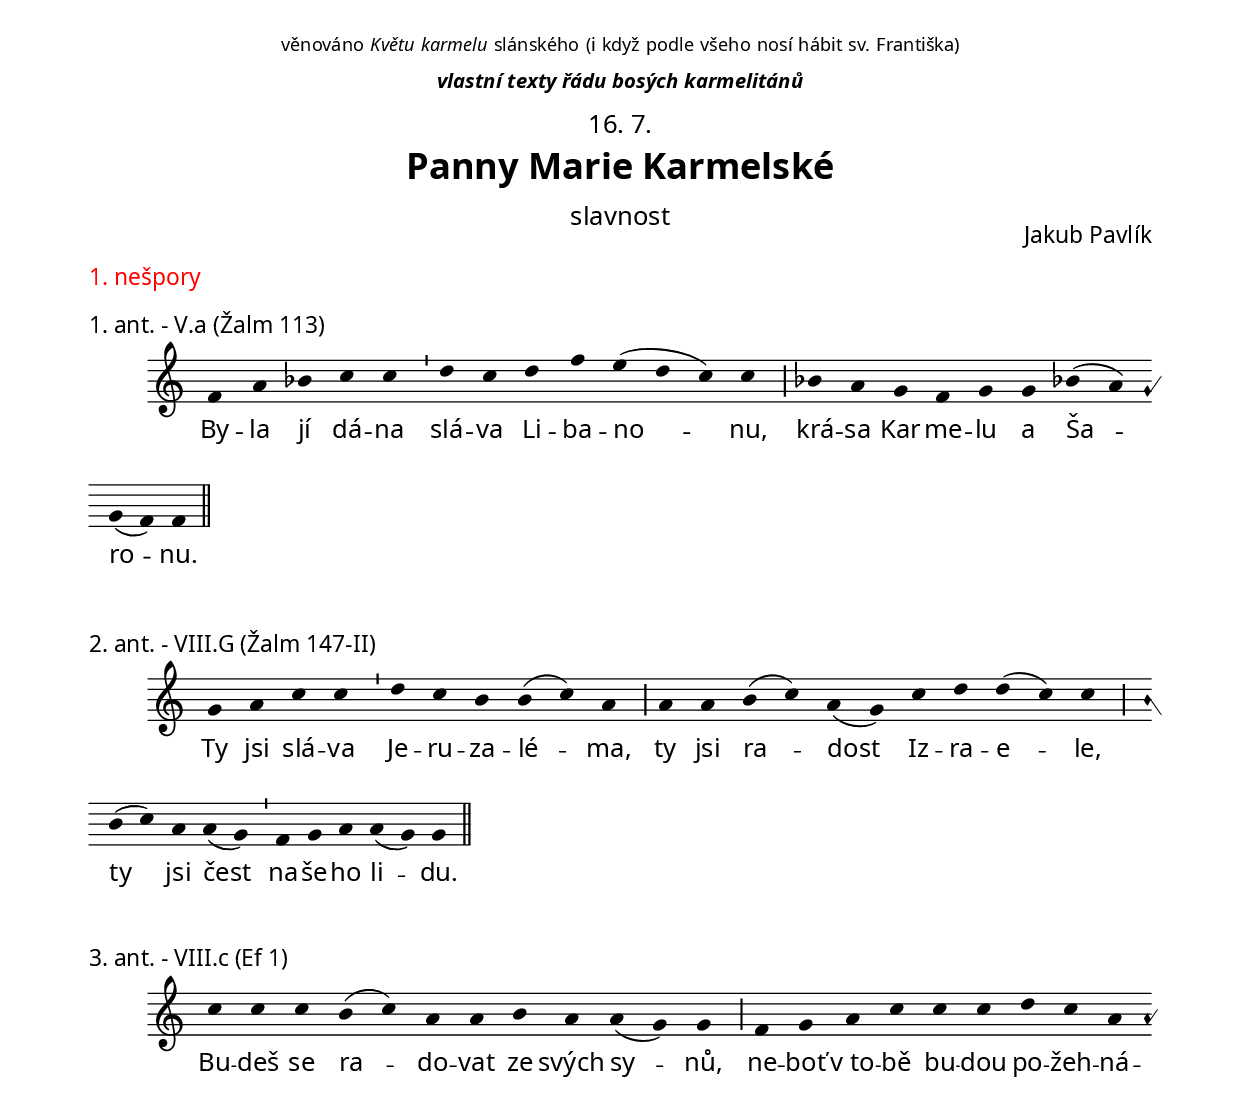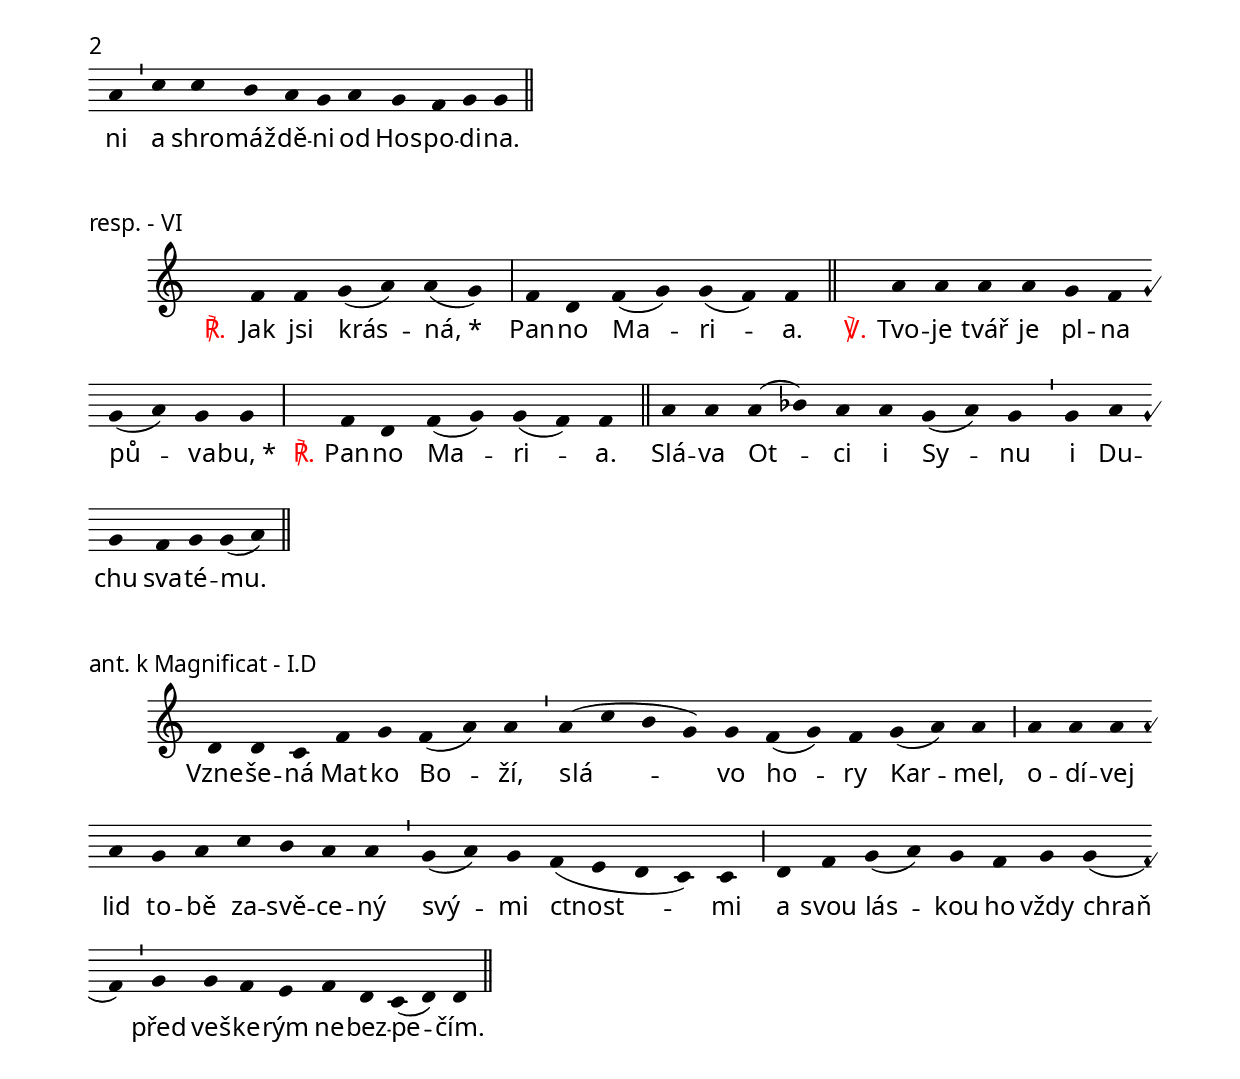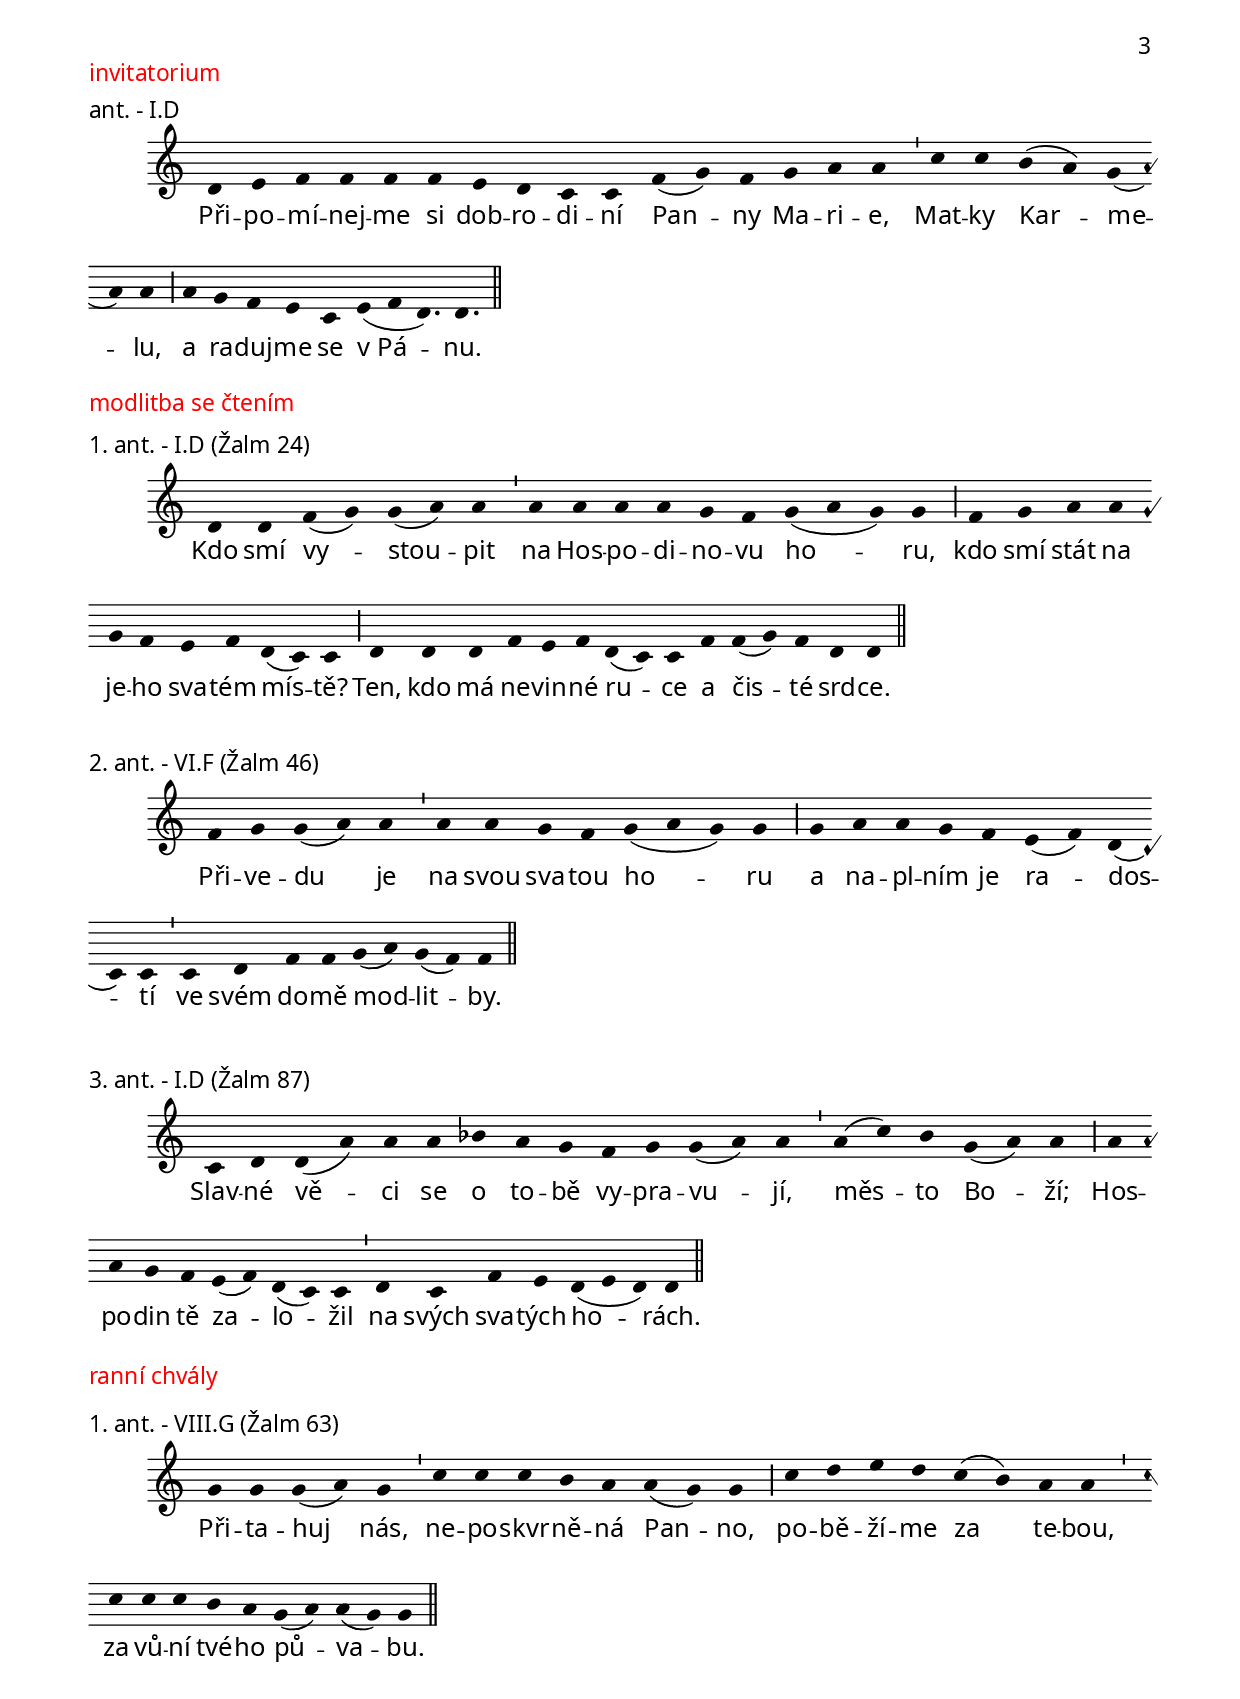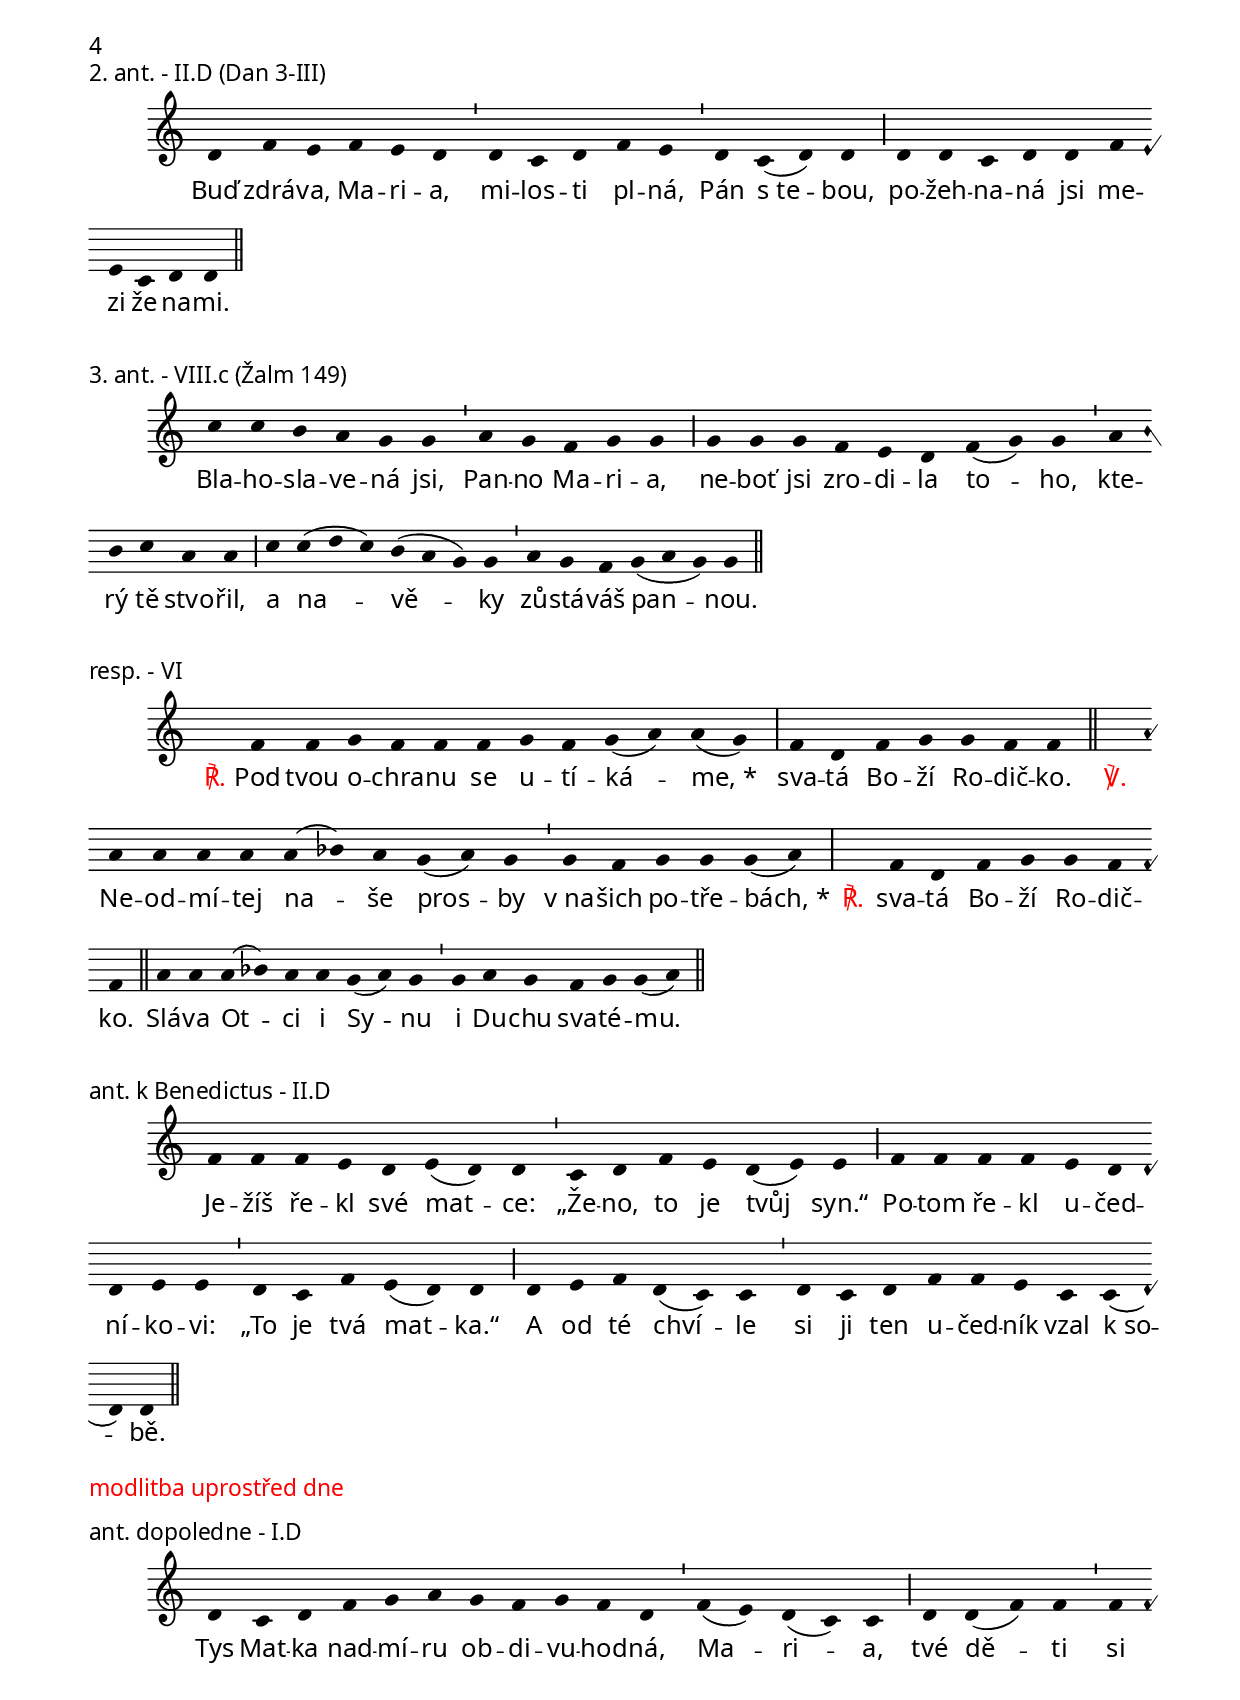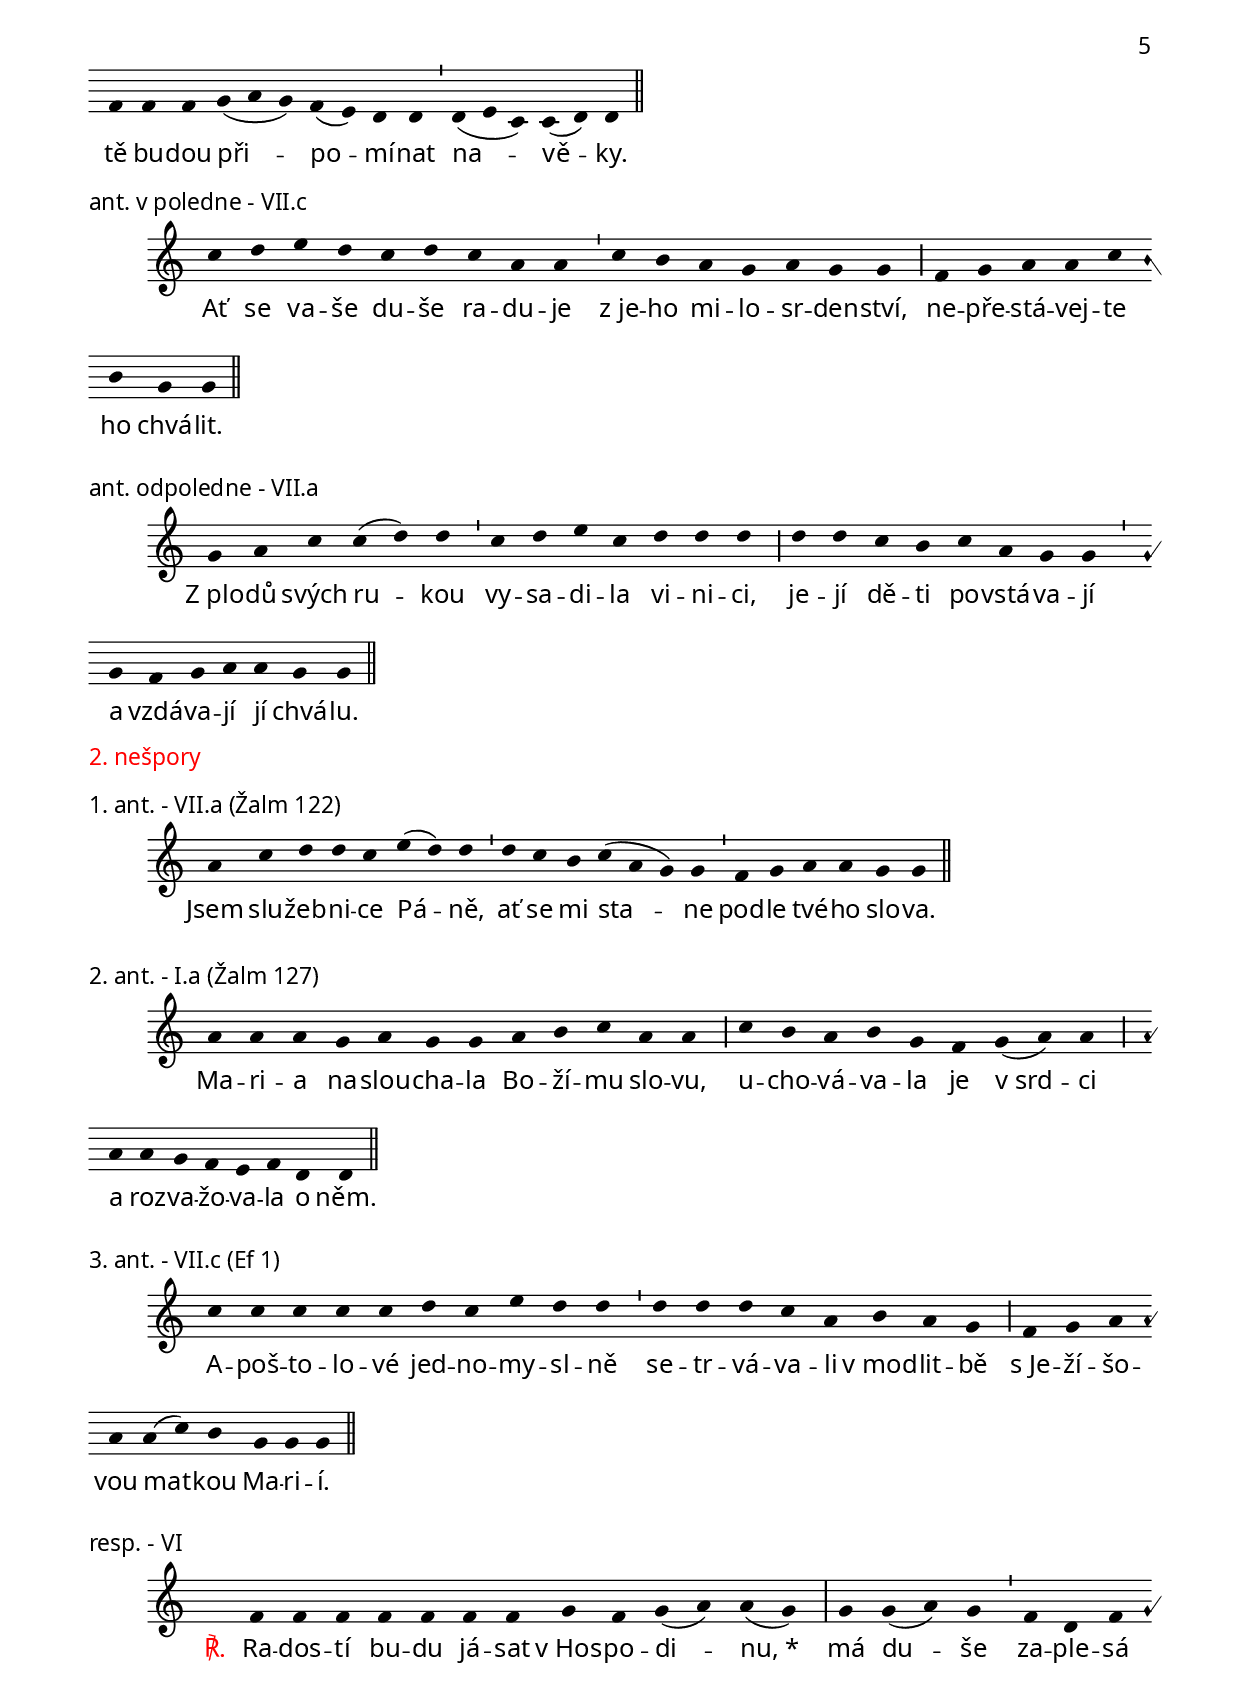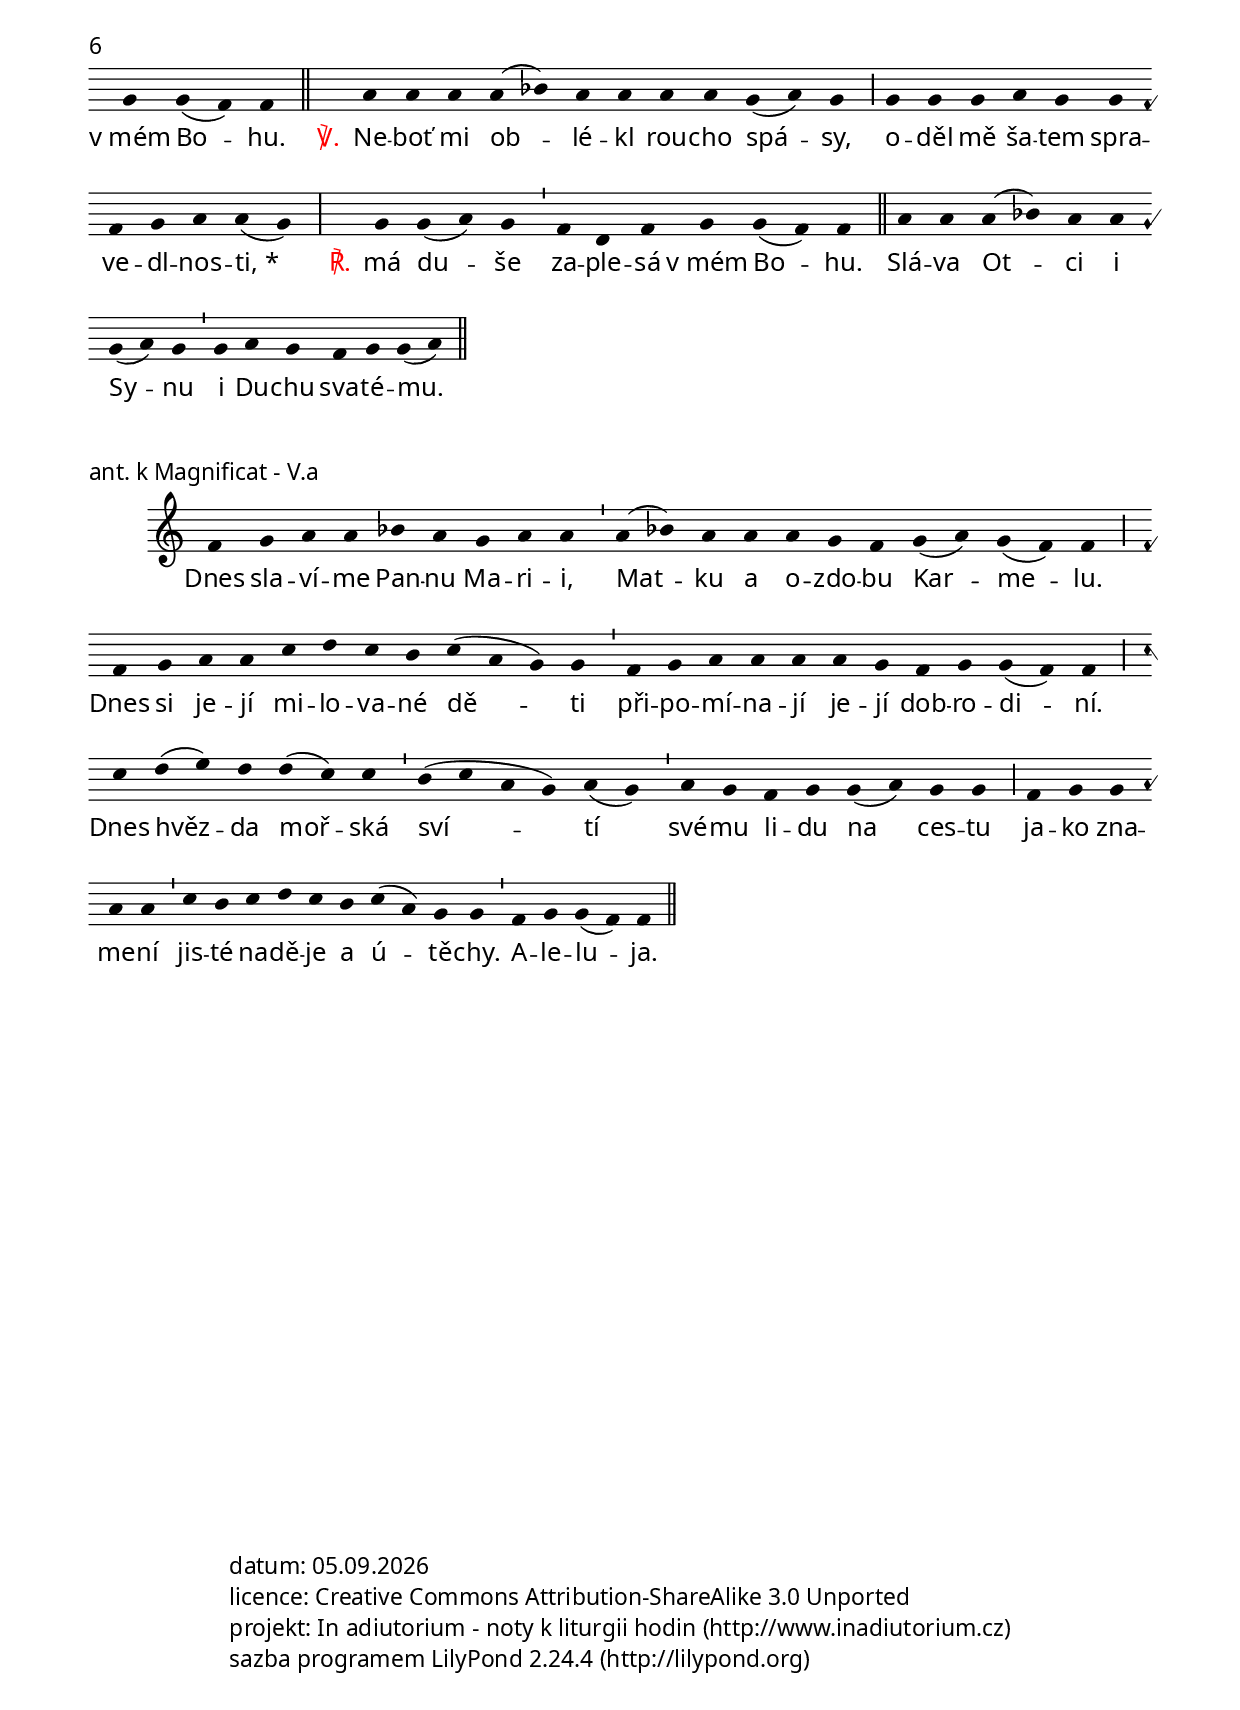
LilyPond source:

\version "2.19.80"

\include "../../spolecne.ly"
\include "../../spolecne/reholni.ly"
\include "../../dilyresponsorii.ly"
\version "2.12.0"

textyOCD = "vlastní texty řádu bosých karmelitánů"


\header {
  title = \markup\titleSvatek
            "Panny Marie Karmelské"
            slavnost
            "16. 7."
            \textyOCD
  composer = "Jakub Pavlík"
  dedication = \markup\tiny{
    věnováno
    \with-url #"https://commons.wikimedia.org/wiki/File:Slan%C3%BD,_kl%C3%A1%C5%A1ter_kostel_Nejsv.Trojice_detail_(2).JPG" {
      \italic{Květu karmelu} slánského
    }
    (i když podle všeho nosí hábit sv. Františka)
  }
}

\markup {\nadpisHodinka {"1. nešpory"}}

\score {
  \relative c' {
    \choralniRezim
    f4 a bes c c \barMin
    d c d f e( d c) c \barMaior
    bes a g f g g bes( a) g( f) f \barFinalis
  }
  \addlyrics {
    By -- la jí dá -- na
    slá -- va Li -- ba -- no -- nu,
    krá -- sa Kar -- me -- lu a Ša -- ro -- nu.
  }
  \header {
    quid = "1. ant."
    modus = "V"
    differentia = "a"
    psalmus = "Žalm 113"
    id = "1ne-a1"
    piece = \markup\sestavTitulek
  }
}

\score {
  \relative c'' {
    \choralniRezim
    g4 a c c \barMin d4 c b b( c) a \barMaior
    a a b( c) a( g) c d d( c) c \barMaior
    b( c) a a( g) \barMin f4 g a a( g) g \barFinalis
  }
  \addlyrics {
    Ty jsi slá -- va Je -- ru -- za -- lé -- ma,
    ty jsi ra -- dost Iz -- ra -- e -- le,
    ty jsi čest na -- še -- ho li -- du.
  }
  \header {
    quid = "2. ant."
    modus = "VIII"
    differentia = "G"
    psalmus = "Žalm 147-II"
    fial = "commune/commune_maria.ly#sob-aben6"
    id = "1ne-a2"
    piece = \markup\sestavTitulek
  }
}

\score {
  \relative c'' {
    \choralniRezim
    c4 c c b( c) a a b a a( g) g \barMaior
    f g a c c c d c a a \barMin
    c c b a g a g f g g \barFinalis
  }
  \addlyrics {
    Bu -- deš se ra -- do -- vat ze svých sy -- nů,
    ne -- boť v_to -- bě bu -- dou po -- žeh -- ná -- ni
    a shro -- máž -- dě -- ni od Hos -- po -- di -- na.
  }
  \header {
    quid = "3. ant."
    modus = "VIII"
    differentia = "c"
    psalmus = "Ef 1"
    id = "1ne-a3"
    piece = \markup\sestavTitulek
  }
}

\score {
  \relative c' {
    \choralniRezim

    % R
    \neviditelna f
    f4 f g( a) a( g) \barMax
    f d f( g) g( f) f \barFinalis
    % V
    \neviditelna a
    a4 a a a g f g( a) g g \barMax
    % R
    \neviditelna f
    f d f( g) g( f) f \barFinalis
    % Slava
    \respVIdoxologie \barFinalis
  }
  \addlyrics {
    \Response Jak jsi krás -- ná,_* Pan -- no Ma -- ri -- a.
    \Verse Tvo -- je tvář je pl -- na pů -- va -- bu,_*
    \Response Pan -- no Ma -- ri -- a.
    \textRespDoxologie
  }
  \header {
    quid = "resp."
    modus = "VI"
    id = "1ne-r"
    piece = \markup {\sestavTitulekResp}
  }
}

\score {
  \relative c' {
    \choralniRezim
    d4 d c f g f( a) a \barMin
    a( c b g) g f( g) f g( a) a \barMaior
    a a a a g a c b a a \barMin
    g( a) g f( e d c) c \barMaior
    d f g( a) g f g g( f) \barMin
    g g f e f d c( d) d \barFinalis
  }
  \addlyrics {
    Vzne -- še -- ná Mat -- ko Bo -- ží,
    slá -- vo ho -- ry Kar -- mel,
    o -- dí -- vej lid to -- bě za -- svě -- ce -- ný
    svý -- mi ctnost -- mi
    a svou lás -- kou ho vždy chraň
    před veš -- ke -- rým ne -- bez -- pe -- čím.
  }
  \header {
    quid = "ant. k Magnificat"
    modus = "I"
    differentia = "D"
    psalmus = ""
    id = "1ne-amag"
    piece = \markup {\sestavTitulekBezZalmu}
  }
}

\pageBreak % ZLOM

\markup {\nadpisHodinka {"invitatorium"}}

\score {
  \relative c' {
    \choralniRezim
    d4 e f f f f e d c c f( g) f g a a \barMin
    c c b( a) g( a) a \barMaior
    a g f e c e( f d4.) d \barFinalis
  }
  \addlyrics {
    Při -- po -- mí -- nej -- me si dob -- ro -- di -- ní Pan -- ny Ma -- ri -- e,
    Mat -- ky Kar -- me -- lu,
    a ra -- duj -- me se v_Pá -- nu.
  }
  \header {
    quid = "ant."
    modus = "I"
    differentia = "D"
    psalmus = ""
    id = "invit"
    piece = \markup\sestavTitulekBezZalmu
  }
}

\markup {\nadpisHodinka {"modlitba se čtením"}}

\score {
  \relative c' {
    \choralniRezim
    d4 d f( g) g( a) a \barMin
    a a a a g f g( a g) g \barMaior
    f g a a g f e f d( c) c \barMaior
    d d d f e f d( c) c f f( g) f d d \barFinalis
  }
  \addlyrics {
    Kdo smí vy -- stou -- pit
    na Hos -- po -- di -- no -- vu ho -- ru,
    kdo smí stát na je -- ho sva -- tém mís -- tě?
    Ten, kdo má ne -- vin -- né ru -- ce a čis -- té srd -- ce.
  }
  \header {
    quid = "1. ant."
    modus = "I"
    differentia = "D"
    psalmus = "Žalm 24"
    id = "mc-a1"
    piece = \markup\sestavTitulek
  }
}

\score {
  \relative c' {
    \choralniRezim
    f4 g g( a) a \barMin
    a a g f g( a g) g \barMaior
    g a a g f e( f) d( c) c \barMin
    c d f f g( a) g( f) f \barFinalis
  }
  \addlyrics {
    Při -- ve -- du je
    na svou sva -- tou ho -- ru
    a na -- pl -- ním je ra -- dos -- tí
    ve svém do -- mě mod -- lit -- by.
  }
  \header {
    quid = "2. ant."
    modus = "VI"
    differentia = "F"
    psalmus = "Žalm 46"
    id = "mc-a2"
    piece = \markup\sestavTitulek
  }
}

\score {
  \relative c' {
    \choralniRezim
    c4 d d( a') a a bes a g f g g( a) a \barMin
    a( c) b g( a) a \barMaior
    a a g f e( f) d( c) c \barMin
    d c f e d( e d) d \barFinalis
  }
  \addlyrics {
    Slav -- né vě -- ci se o to -- bě vy -- pra -- vu -- jí,
    měs -- to Bo -- ží;
    Hos -- po -- din tě za -- lo -- žil
    na svých sva -- tých ho -- rách.
  }
  \header {
    quid = "3. ant."
    modus = "I"
    differentia = "D"
    psalmus = "Žalm 87"
    fial = "sanktoral/1208pmpocatebezposkvrny.ly#mc-a3?zacatek=14"
    id = "mc-a3"
    piece = \markup\sestavTitulek
  }
}

% antifonu pro vigilii breviar.cz (zatím?) nemá

\markup {\nadpisHodinka {"ranní chvály"}}

\score {
  \relative c'' {
    \choralniRezim
    g4 g g( a) g \barMin
    c c c b a a( g) g \barMaior
    c d e d c( b) a a \barMin
    c c c b a g( a) a( g) g \barFinalis
  }
  \addlyrics {
    Při -- ta -- huj nás,
    ne -- po -- skvr -- ně -- ná Pan -- no,
    po -- bě -- ží -- me za te -- bou,
    za vů -- ní tvé -- ho pů -- va -- bu.
  }
  \header {
    quid = "1. ant."
    modus = "VIII"
    differentia = "G"
    psalmus = "Žalm 63"
    fial = "sanktoral/1208pmpocatebezposkvrny.ly#rch-a3?jiny text"
    id = "rch-a1"
    piece = \markup\sestavTitulek
  }
}

\score {
  \relative c' {
    \choralniRezim
    d4 f e f e d \barMin
    d c d f e \barMin
    d c( d) d \barMaior
    d d c d d f e c d d \barFinalis
  }
  \addlyrics {
    Buď zdrá -- va, Ma -- ri -- a,
    mi -- los -- ti pl -- ná,
    Pán s_te -- bou,
    po -- žeh -- na -- ná jsi me -- zi že -- na -- mi.
  }
  \header {
    quid = "2. ant."
    modus = "II"
    differentia = "D"
    psalmus = "Dan 3-III"
    fial = "advent_antifony.ly#spol-sexta?konec=16"
    id = "rch-a2"
    piece = \markup\sestavTitulek
  }
}

\score {
  \relative c'' {
    \choralniRezim
    c4 c b a g g \barMin
    a g f g g \barMaior
    g g g f e d f( g) g \barMin
    a b c a a \barMaior
    c c( d c) b( a g) g \barMin
    a g f g( a g) g \barFinalis
  }
  \addlyrics {
    Bla -- ho -- sla -- ve -- ná jsi,
    Pan -- no Ma -- ri -- a,
    ne -- boť jsi zro -- di -- la to -- ho,
    kte -- rý tě stvo -- řil,
    a na -- vě -- ky
    zů -- stá -- váš pan -- nou.
  }
  \header {
    quid = "3. ant."
    modus = "VIII"
    differentia = "c"
    psalmus = "Žalm 149"
    fial = "commune/commune_maria.ly#1ne-a2?konec&-aleluja"
    id = "rch-a3"
    piece = \markup\sestavTitulek
  }
}

\score {
  \relative c' {
    \choralniRezim

    % R
    \neviditelna f
    f4 f g f f f g f g( a) a( g) \barMax
    f d f g g f f \barFinalis
    % V
    \neviditelna a
    a4 a a a a( bes) a g( a) g \barMin
    g f g g g( a) \barMax
    % R
    \neviditelna f
    f d f g g f f \barFinalis
    % Slava
    \respVIdoxologie \barFinalis
  }
  \addlyrics {
    \Response Pod tvou o -- chra -- nu se u -- tí -- ká -- me,_*
    sva -- tá Bo -- ží Ro -- dič -- ko.
    \Verse Ne -- od -- mí -- tej na -- še pros -- by
    v_na -- šich po -- tře -- bách,_*
    \Response sva -- tá Bo -- ží Ro -- dič -- ko.
    \textRespDoxologie
  }
  \header {
    quid = "resp."
    modus = "VI"
    id = "rch-r"
    piece = \markup {\sestavTitulekResp}
  }
}

\score {
  \relative c' {
    \choralniRezim
    f4 f f e d e( d) d \barMin
    c d f e d( e) e \barMaior
    f f f f e d d e e \barMin
    d c f e( d) d \barMaior
    d e f d( c) c \barMin
    d c d f f e c c( d) d \barFinalis
  }
  \addlyrics {
    Je -- žíš ře -- kl své mat -- ce:
    „Že -- no, to je tvůj syn.“
    Po -- tom ře -- kl u -- čed -- ní -- ko -- vi:
    „To je tvá mat -- ka.“
    A od té chví -- le
    si ji ten u -- čed -- ník vzal k_so -- bě.
  }
  \header {
    quid = "ant. k Benedictus"
    modus = "II"
    differentia = "D"
    psalmus = ""
    fial = "commune/commune_maria.ly#nona?zacatek"
    placet = "2 i s ohledem na příležitost by bylo vhodné připravit zpěvnější melodii -
    i za cenu oddělení od textově příbuzné antifony"
    id = "rch-aben"
    piece = \markup {\sestavTitulekBezZalmu}
  }
}

\markup {\nadpisHodinka {"modlitba uprostřed dne"}}

\score {
  \relative c' {
    \choralniRezim
    d4 c d f g a g f g f d \barMin
    f( e) d( c) c \barMaior
    d d( f) f \barMin
    f f f f g( a g) f( e) d d \barMin
    d( e c) c( d) d \barFinalis
  }
  \addlyrics {
    Tys Mat -- ka nad -- mí -- ru ob -- di -- vu -- hod -- ná,
    Ma -- ri -- a,
    tvé dě -- ti
    si tě bu -- dou při -- po -- mí -- nat
    na -- vě -- ky.
  }
  \header {
    quid = "ant. dopoledne"
    modus = "I"
    differentia = "D"
    psalmus = ""
    id = "tercie"
    piece = \markup\sestavTitulekBezZalmu
  }
}

\score {
  \relative c'' {
    \choralniRezim
    c4 d e d c d c a a \barMin
    c b a g a g g \barMaior
    f g a a c b g g \barFinalis
  }
  \addlyrics {
    Ať se va -- še du -- še ra -- du -- je
    z_je -- ho mi -- lo -- sr -- den -- ství,
    ne -- pře -- stá -- vej -- te ho chvá -- lit.
  }
  \header {
    quid = "ant. v poledne"
    modus = "VII"
    differentia = "c"
    psalmus = ""
    id = "sexta"
    piece = \markup\sestavTitulekBezZalmu
  }
}

\score {
  \relative c'' {
    \choralniRezim
    g4 a c c( d) d \barMin
    c d e c d d d \barMaior
    d d c b c a g g \barMin
    g f g a a g g \barFinalis
  }
  \addlyrics {
    Z_plo -- dů svých ru -- kou
    vy -- sa -- di -- la vi -- ni -- ci,
    je -- jí dě -- ti po -- vstá -- va -- jí
    a vzdá -- va -- jí jí chvá -- lu.
  }
  \header {
    quid = "ant. odpoledne"
    modus = "VII"
    differentia = "a"
    psalmus = ""
    id = "nona"
    piece = \markup\sestavTitulekBezZalmu
  }
}

\markup {\nadpisHodinka {"2. nešpory"}}

\score {
  \relative c'' {
    \choralniRezim
    a4 c d d c e( d) d \barMin
    d c b c( a g) g \barMin
    f g a a g g \barFinalis
  }
  \addlyrics {
    Jsem slu -- žeb -- ni -- ce Pá -- ně,
    ať se mi sta -- ne pod -- le tvé -- ho slo -- va.
  }
  \header {
    quid = "1. ant."
    modus = "VII"
    differentia = "a"
    psalmus = "Žalm 122"
    fial = "commune/commune_maria.ly#2ne-a2?-aleluja"
    id = "2ne-a1"
    piece = \markup\sestavTitulek
  }
}

\score {
  \relative c'' {
    \choralniRezim
    a4 a a g a g g a b c a a \barMaior
    c b a b g f g( a) a \barMaior
    a a g f e f d d \barFinalis
  }
  \addlyrics {
    Ma -- ri -- a na -- slou -- cha -- la Bo -- ží -- mu slo -- vu,
    u -- cho -- vá -- va -- la je v_srd -- ci
    a roz -- va -- žo -- va -- la o něm.
  }
  \header {
    quid = "2. ant."
    modus = "I"
    differentia = "a"
    psalmus = "Žalm 127"
    fial = "sanktoral/0716pmkarmelske.ly#amag?jiny text"
    id = "2ne-a2"
    piece = \markup\sestavTitulek
  }
}

\score {
  \relative c'' {
    \choralniRezim
    c4 c c c c d c e d d \barMin
    d d d c a b a g \barMaior
    f g a a a( c) b g g g \barFinalis
  }
  \addlyrics {
    A -- poš -- to -- lo -- vé jed -- no -- my -- sl -- ně
    se -- tr -- vá -- va -- li v_mod -- lit -- bě
    s_Je -- ží -- šo -- vou mat -- kou Ma -- ri -- í.
  }
  \header {
    quid = "3. ant."
    modus = "VII"
    differentia = "c"
    psalmus = "Ef 1"
    placet = "2 s _v modlitbě_ to nezní zdaleka tak dobře jako s _v modlitbách_"
    fial = "antifony/velikonoce_tyden7.ly#pa-amag?konec=26&-aleluja"
    id = "2ne-a3"
    piece = \markup\sestavTitulek
  }
}

\score {
  \relative c' {
    \choralniRezim

    % R
    \neviditelna f
    f4 f f f f f f g f g( a) a( g) \barMax
    g g( a) g \barMin f d f g g( f) f \barFinalis
    % V
    \neviditelna a
    a4 a a a( bes) a a a a g( a) g \barMaior
    g g g a g g f g a a( g) \barMax
    % R
    \neviditelna f
    g g( a) g \barMin f d f g g( f) f \barFinalis
    % Slava
    \respVIdoxologie \barFinalis
  }
  \addlyrics {
    \Response Ra -- dos -- tí bu -- du já -- sat v_Hos -- po -- di -- nu,_*
    má du -- še za -- ple -- sá v_mém Bo -- hu.
    \Verse Ne -- boť mi ob -- lé -- kl rou -- cho spá -- sy,
    o -- děl mě ša -- tem spra -- ve -- dl -- nos -- ti,_*
    \Response má du -- še za -- ple -- sá v_mém Bo -- hu.
    \textRespDoxologie
  }
  \header {
    quid = "resp."
    modus = "VI"
    id = "2ne-r"
    piece = \markup {\sestavTitulekResp}
  }
}

\score {
  \relative c' {
    \choralniRezim
    f4 g a a bes a g a a \barMin
    a( bes) a a a g f g( a) g( f) f \barMaior
    f g a a c d c b c( a g) g \barMin
    f g a a a a g f g g( f) f \barMaior
    c' d( e) d d( c) c \barMin
    b( c a g) a( g) \barMin a g f g g( a) g g \barMaior
    f g g a a \barMin c b c d c b c( a) g g \barMin
    f g g( f) f \barFinalis
  }
  \addlyrics {
    Dnes sla -- ví -- me Pan -- nu Ma -- ri -- i,
    Mat -- ku a o -- zdo -- bu Kar -- me -- lu.
    Dnes si je -- jí mi -- lo -- va -- né dě -- ti
    při -- po -- mí -- na -- jí je -- jí dob -- ro -- di -- ní.
    Dnes hvěz -- da moř -- ská
    sví -- tí své -- mu li -- du na ces -- tu
    ja -- ko zna -- me -- ní jis -- té na -- dě -- je a ú -- tě -- chy.
    A -- le -- lu -- ja.
  }
  \header {
    quid = "ant. k Magnificat"
    modus = "V"
    differentia = "a"
    psalmus = ""
    id = "2ne-amag"
    piece = \markup {\sestavTitulekBezZalmu}
  }
}
